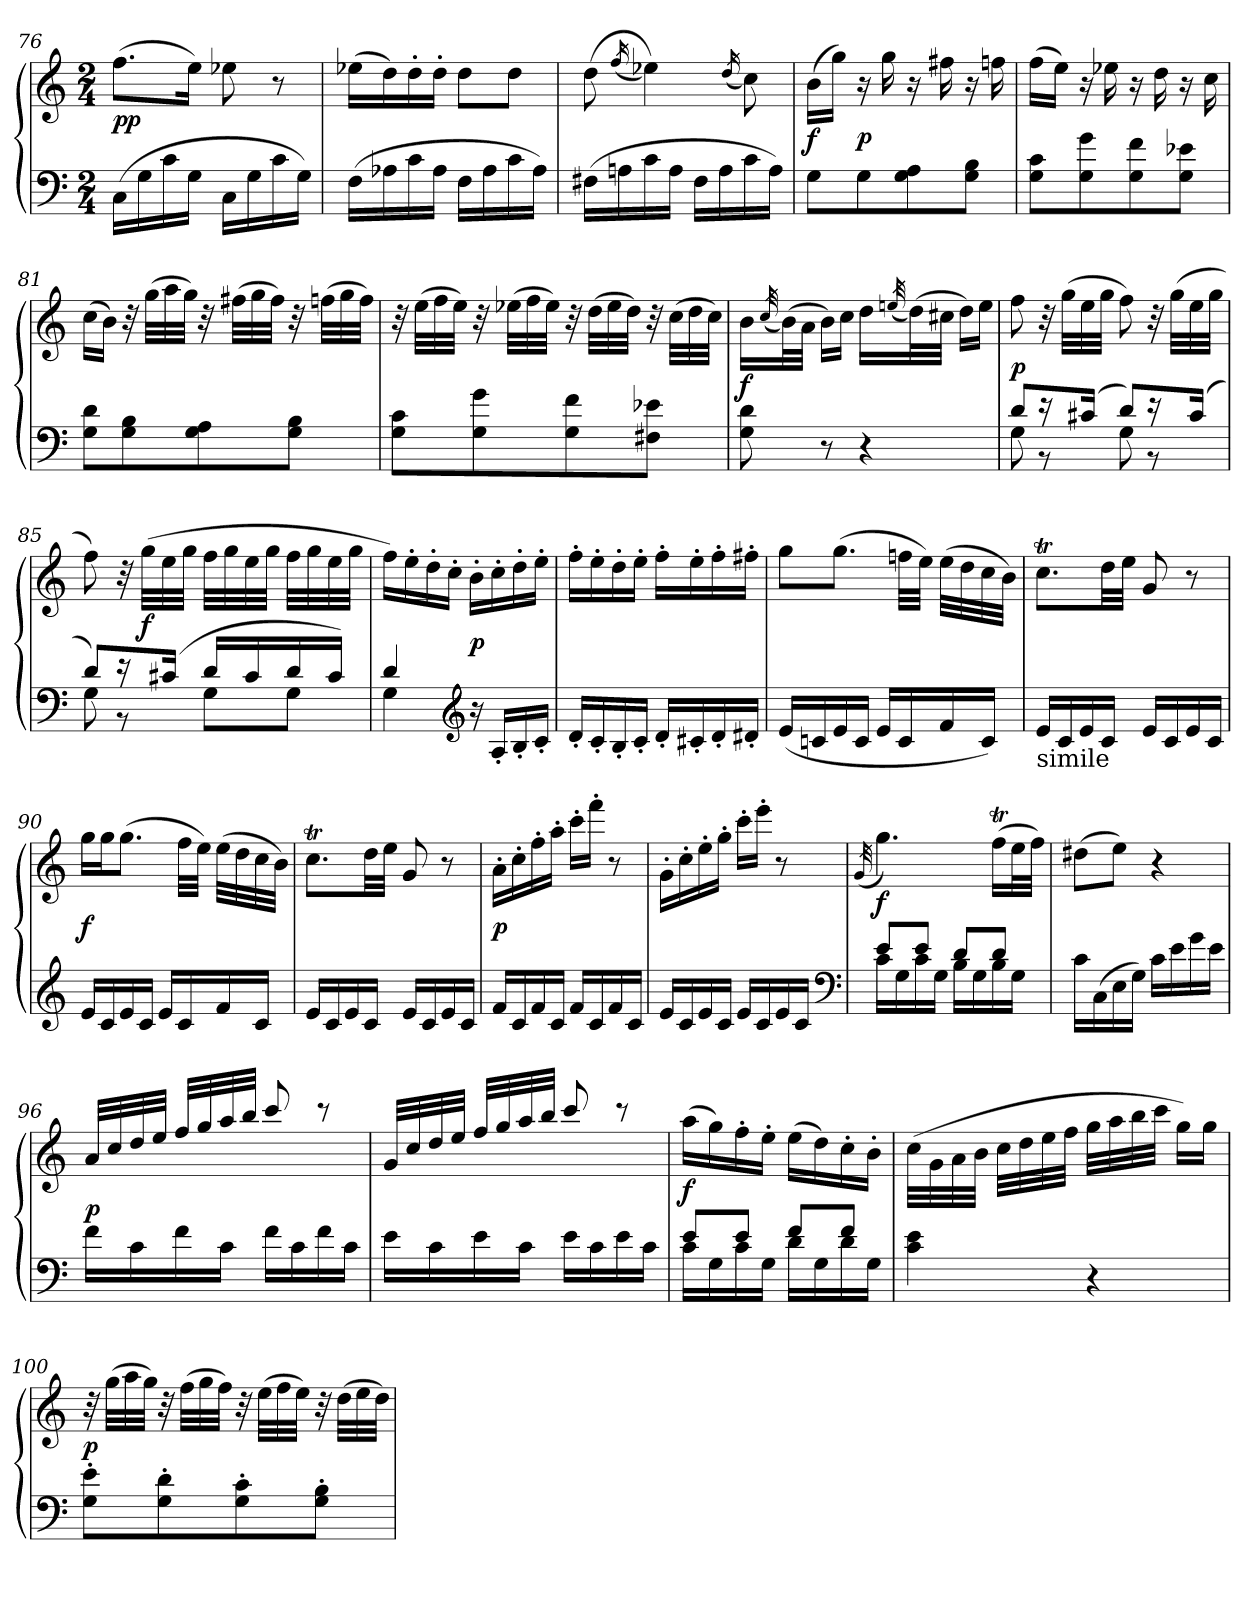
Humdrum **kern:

**kern	**kern	**dynam
*part1	*part1	*part1
*staff2	*staff1	*staff1/2
*clefF4	*clefG2	*
*k[]	*k[]	*
*C:	*C:	*
*M2/4	*M2/4	*
=76	=76	=76
(16CLL	(8.ffL	pp
16G	.	.
16c	.	.
16GJJ	16eeJk)	.
16CLL	8ee-X	.
16G	.	.
16c	8r	.
16GJJ)	.	.
=77	=77	=77
(16FLL	(16ee-XLL	.
16A-X	16dd)	.
16c	16dd'	.
16A-JJ	16dd'JJ	.
16FLL	8ddL	cresc.
16A-	.	.
16c	8ddJ	.
16A-JJ)	.	.
=78	=78	=78
(16F#XLL	(8dd	.
16An	.	.
.	(16qff/	.
16c	4ee-X))	.
16AJJ	.	.
16F#LL	.	.
16A	.	.
.	(<16qdd/	.
16c	8cc)	.
16AJJ)	.	.
=79	=79	=79
8GL	(16bLL	f
.	16ggJJ)	.
!	!	!LO:DY:c=2
8G	16r	p
.	16gg	.
8A 8G	16r	.
.	16ff#X	.
8B 8GJ	16r	.
.	16ffn	.
=80	=80	=80
8c 8GL	(16ffLL	.
.	16eeJJ)	.
8g 8G	16r	.
.	16ee-X	.
8f 8G	16r	.
.	16dd	.
8e-X 8GJ	16r	.
.	16cc	.
!!LO:LB:g=z
=81	=81	=81
8d 8GL	(16ccLL	.
.	16bJJ)	.
8B 8G	32r	cresc.
.	(32ggLLL	.
.	32aa	.
.	32ggJJJ)	.
8A 8G	32r	.
.	(32ff#XLLL	.
.	32gg	.
.	32ff#JJJ)	.
8B 8GJ	32r	.
.	(32ffnLLL	.
.	32gg	.
.	32ffJJJ)	.
=82	=82	=82
8c 8GL	32r	.
.	(32eeLLL	.
.	32ff	.
.	32eeJJJ)	.
8g 8G	32r	.
.	(32ee-XLLL	.
.	32ff	.
.	32ee-JJJ)	.
8f 8G	32r	.
.	(32ddLLL	.
.	32ee-	.
.	32ddJJJ)	.
8e-X 8F#XJ	32r	.
.	(32ccLLL	.
.	32dd	.
.	32ccJJJ)	.
=83	=83	=83
8d 8G	16b\LL	f
.	(<32qcc/	.
.	(32bL)	.
.	32aJJJ	.
8r	16bLL)	.
.	16ccJJ	.
4r	16ddLL	.
.	(<32qeen/	.
.	(32ddL)	.
.	32cc#XJJJ	.
.	16ddLL)	.
.	16eeJJ	.
=84	=84	=84
*^	*	*
8dL	8G	8ff	p
16rd	8r	32r	.
.	.	(32ggLLL	.
(16c#XJk	.	32ee	.
.	.	32ggJJJ	.
8dL)	8G	8ff)	.
16rd	8r	32r	.
.	.	(32ggLLL	.
(16c#Jk	.	32ee	.
.	.	32ggJJJ	.
!!LO:LB:g=z
=85	=85	=85	=85
8dL)	8G	8ff)	.
16rd	8r	32r	.
.	.	(32ggLLL	f
(16c#XJk	.	32ee	.
.	.	32ggJJJ	.
16dLL	8GL	32ffLLL	.
.	.	32gg	.
16c#	.	32ee	.
.	.	32ggJJJ	.
16d	8GJ	32ffLLL	.
.	.	32gg	.
16c#JJ)	.	32ee	.
.	.	32ggJJJ	.
=86	=86	=86	=86
4d	4G	16ffLL)	.
.	.	16ee'	.
.	.	16dd'	.
.	.	16cc'JJ	.
*clefG2	*	*	*
16r	4ryy	16b'LL	p
16A'LL	.	16cc'	.
16B'	.	16dd'	.
16c'JJ	.	16ee'JJ	.
*v	*v	*	*
=87	=87	=87
16d'LL	16ff'LL	.
16c'	16ee'	.
16B'	16dd'	.
16c'JJ	16ee'JJ	.
16d'LL	16ff'LL	.
16c#X'	16ee'	.
16d'	16ff'	.
16d#X'JJ	16ff#X'JJ	.
=88	=88	=88
(16eLL	8ggL	.
16cn	.	.
16e	(8.ggJ	.
16cJJ	.	.
16eLL	.	.
16c	32ffnLLL	.
.	32eeJJJ)	.
16f	(32eeLLL	.
.	32dd	.
16cJJ)	32cc	.
.	32bJJJ)	.
=89	=89	=89
!LO:TX:b:t=simile	!	!
16eLL	8.ccTL	.
16c	.	.
16e	.	.
16cJJ	32ddLL	.
.	32eeJJJ	.
16eLL	8g	.
16c	.	.
16e	8r	.
16cJJ	.	.
!!LO:LB:g=z
=90	=90	=90
16eLL	16ggLL	f
16c	16ggJ	.
16e	(8.ggJ	.
16cJJ	.	.
16eLL	.	.
16c	32ffLLL	.
.	32eeJJJ)	.
16f	(32eeLLL	.
.	32dd	.
16cJJ	32cc	.
.	32bJJJ)	.
=91	=91	=91
16eLL	8.ccTL	.
16c	.	.
16e	.	.
16cJJ	32ddLL	.
.	32eeJJJ	.
16eLL	8g	.
16c	.	.
16e	8r	.
16cJJ	.	.
=92	=92	=92
16fLL	16a'LL	p
16c	16cc'	.
16f	16ff'	.
16cJJ	16aa'JJ	.
16fLL	16ccc'LL	.
16c	16fff'JJ	.
16f	8r	.
16cJJ	.	.
=93	=93	=93
16eLL	16g'LL	.
16c	16cc'	.
16e	16ee'	.
16cJJ	16gg'JJ	.
16eLL	16ccc'LL	.
16c	16eee'JJ	.
16e	8r	.
16cJJ	.	.
*clefF4	*	*
=94	=94	=94
.	(>32qg/	.
*^	*	*
8eL	16cLL	4.gg)	f
.	16G	.	.
8eJ	16c	.	.
.	16GJJ	.	.
8dL	16BLL	.	.
.	16G	.	.
8dJ	16B	(16ffTLL	.
.	16GJJ	32eeL	.
.	.	32ffJJJ)	.
*v	*v	*	*
!!LO:PB:g=z
=95	=95	=95
16cLL	(8dd#XL	.
(16C	.	.
16E	8eeJ)	.
16GJJ)	.	.
16c\LL	4r	.
16e\	.	.
16g\	.	.
16e\JJ	.	.
=96	=96	=96
16f\LL	32a/LLL	p
.	32cc/	.
16c\	32dd/	.
.	32ee/JJJ	.
16f\	32ff/LLL	.
.	32gg/	.
16c\JJ	32aa/	.
.	32bb/JJJ	.
16f\LL	8ccc/	.
16c\	.	.
16f\	8rbb	.
16c\JJ	.	.
=97	=97	=97
16e\LL	32g/LLL	.
.	32cc/	.
16c\	32dd/	.
.	32ee/JJJ	.
16e\	32ff/LLL	.
.	32gg/	.
16c\JJ	32aa/	.
.	32bb/JJJ	.
16e\LL	8ccc/	.
16c\	.	.
16e\	8rbb	.
16c\JJ	.	.
=98	=98	=98
*^	*	*
8eL	16cLL	(16aaLL	f
.	16G	16gg)	.
8eJ	16c	16ff'	.
.	16GJJ	16ee'JJ	.
8fL	16dLL	(16eeLL	.
.	16G	16dd)	.
8fJ	16d	16cc'	.
.	16GJJ	16b'JJ	.
*v	*v	*	*
!!LO:LB:g=z
=99	=99	=99
4e 4c	(32cc\LLL	.
.	32g\	.
.	32a\	.
.	32b\JJJ	.
.	32cc\LLL	.
.	32dd\	.
.	32ee\	.
.	32ff\JJJ	.
4r	32gg\LLL	.
.	32aa\	.
.	32bb\	.
.	32ccc\JJJ	.
.	16gg\LL)	.
.	16gg\JJ	.
=100	=100	=100
!	!	!LO:DY:c=2
8e' 8G'L	32r	p
.	(32ggLLL	.
.	32aa	.
.	32ggJJJ)	.
8d' 8G'	32r	.
.	(32ffLLL	.
.	32gg	.
.	32ffJJJ)	.
8c' 8G'	32r	.
.	(32eeLLL	.
.	32ff	.
.	32eeJJJ)	.
8B' 8G'J	32r	.
.	(32ddLLL	.
.	32ee	.
.	32ddJJJ)	.
=	=	=
*-	*-	*-
